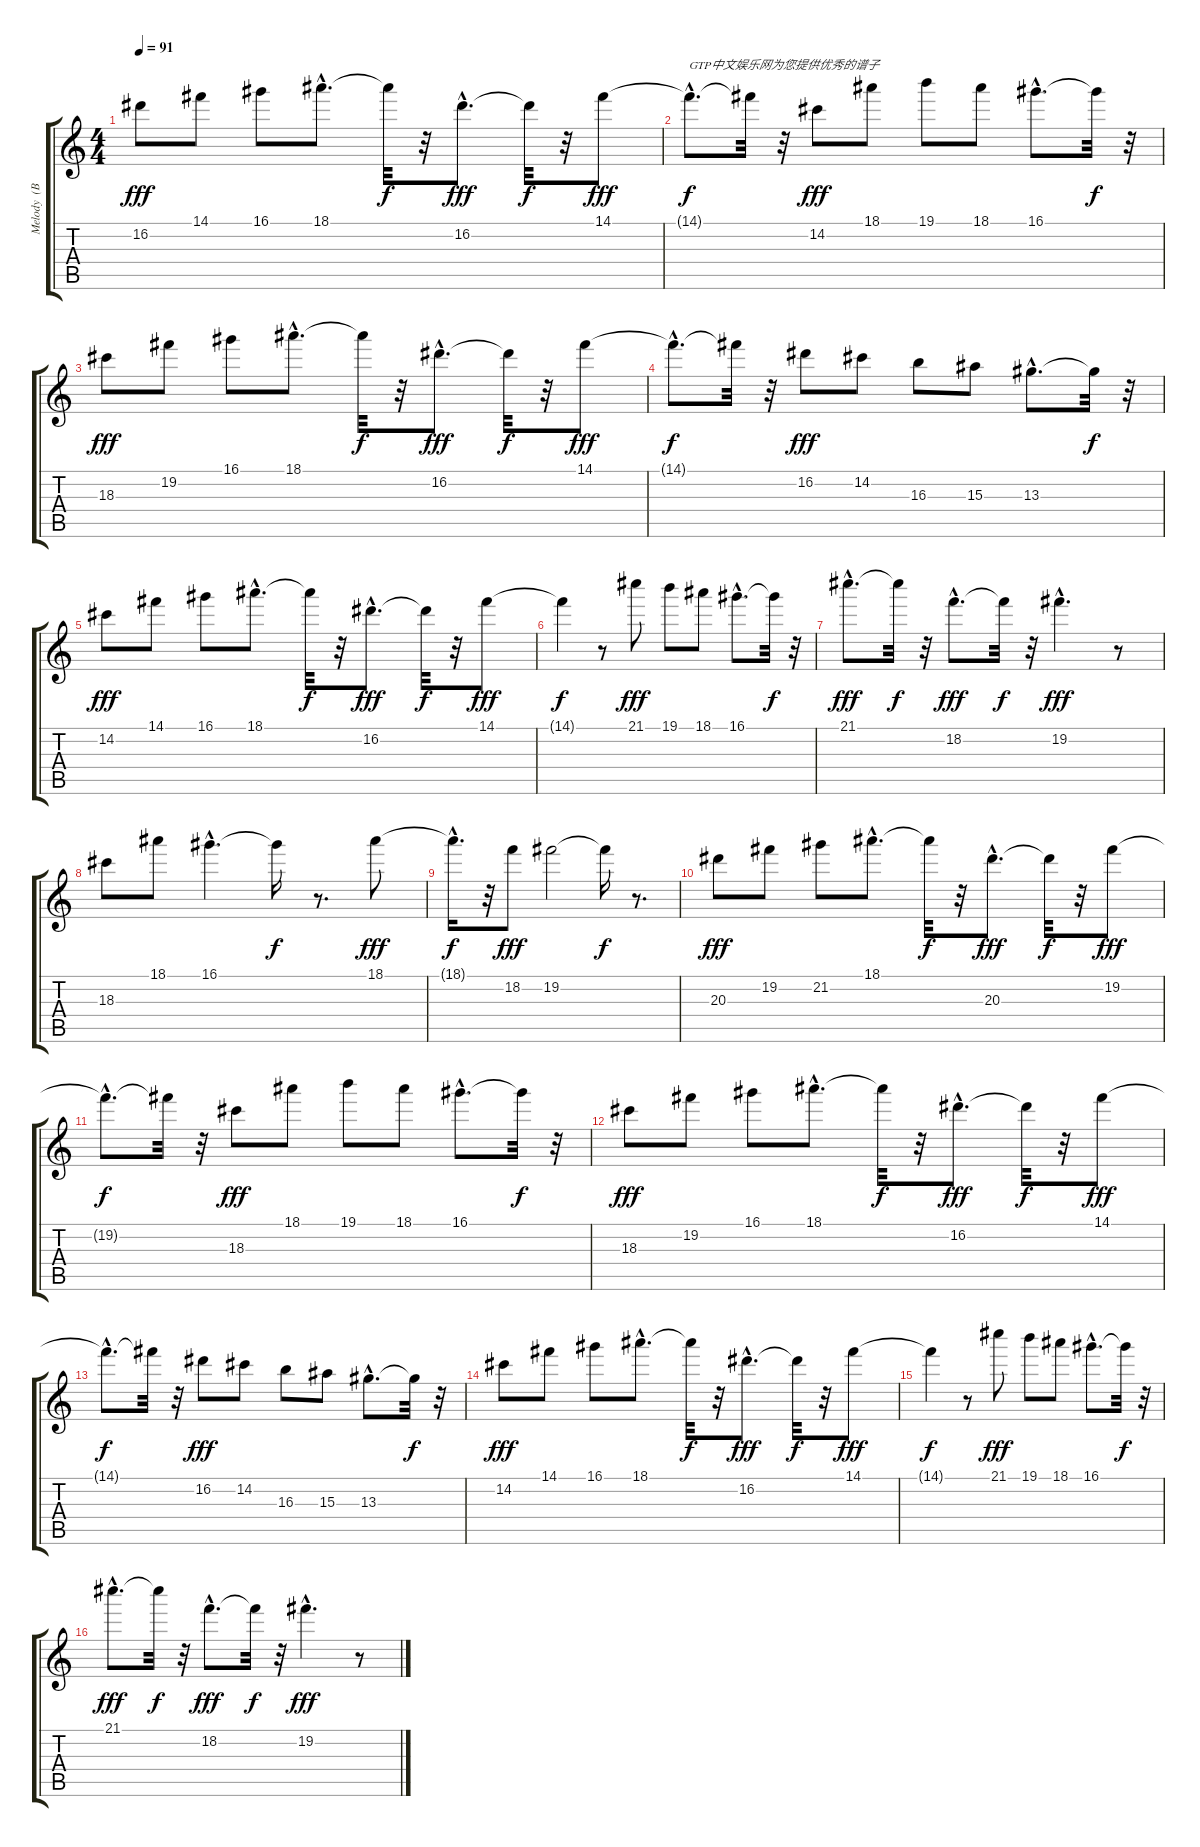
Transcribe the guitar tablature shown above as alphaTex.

\track ("Melody  (BB) (none)" "Melody  (B") {instrument overdrivenguitar}
\staff {score tabs}
\tuning (E4 B3 G3 D3 A2 E2) {hide}
\ts (4 4)
\tempo 91
\clef g2
\ks c
16.2.8{dy fff instrument overdrivenguitar} 14.1.8 16.1.8 18.1{hac}.8{d} 18.1{t}.32{dy f} r.32 16.2{hac}.8{d dy fff} 16.2{t}.32{dy f} r.32 14.1.8{dy fff} |
14.1{hac t}.8{d txt "GTP中文娱乐网为您提供优秀的谱子" dy f} 14.1{t}.32 r.32 14.2.8{dy fff} 18.1.8 19.1.8 18.1.8 16.1{hac}.8{d} 16.1{t}.32{dy f} r.32 |
18.3.8{dy fff} 19.2.8 16.1.8 18.1{hac}.8{d} 18.1{t}.32{dy f} r.32 16.2{hac}.8{d dy fff} 16.2{t}.32{dy f} r.32 14.1.8{dy fff} |
14.1{hac t}.8{d dy f} 14.1{t}.32 r.32 16.2.8{dy fff} 14.2.8 16.3.8 15.3.8 13.3{hac}.8{d} 13.3{t}.32{dy f} r.32 |
14.2.8{dy fff} 14.1.8 16.1.8 18.1{hac}.8{d} 18.1{t}.32{dy f} r.32 16.2{hac}.8{d dy fff} 16.2{t}.32{dy f} r.32 14.1.8{dy fff} |
14.1{t}.4{dy f} r.8 21.1.8{dy fff} 19.1.8 18.1.8 16.1{hac}.8{d} 16.1{t}.32{dy f} r.32 |
21.1{hac}.8{d dy fff} 21.1{t}.32{dy f} r.32 18.2{hac}.8{d dy fff} 18.2{t}.32{dy f} r.32 19.2{hac}.4{d dy fff} r.8 |
18.3.8 18.1.8 16.1{hac}.4{d} 16.1{t}.16{dy f} r.8{d} 18.1.8{dy fff} |
18.1{hac t}.16{d dy f} r.32 18.2.8{dy fff} 19.2.2 19.2{t}.16{dy f} r.8{d} |
20.3.8{dy fff} 19.2.8 21.2.8 18.1{hac}.8{d} 18.1{t}.32{dy f} r.32 20.3{hac}.8{d dy fff} 20.3{t}.32{dy f} r.32 19.2.8{dy fff} |
19.2{hac t}.8{d dy f} 19.2{t}.32 r.32 18.3.8{dy fff} 18.1.8 19.1.8 18.1.8 16.1{hac}.8{d} 16.1{t}.32{dy f} r.32 |
18.3.8{dy fff} 19.2.8 16.1.8 18.1{hac}.8{d} 18.1{t}.32{dy f} r.32 16.2{hac}.8{d dy fff} 16.2{t}.32{dy f} r.32 14.1.8{dy fff} |
14.1{hac t}.8{d dy f} 14.1{t}.32 r.32 16.2.8{dy fff} 14.2.8 16.3.8 15.3.8 13.3{hac}.8{d} 13.3{t}.32{dy f} r.32 |
14.2.8{dy fff} 14.1.8 16.1.8 18.1{hac}.8{d} 18.1{t}.32{dy f} r.32 16.2{hac}.8{d dy fff} 16.2{t}.32{dy f} r.32 14.1.8{dy fff} |
14.1{t}.4{dy f} r.8 21.1.8{dy fff} 19.1.8 18.1.8 16.1{hac}.8{d} 16.1{t}.32{dy f} r.32 |
21.1{hac}.8{d dy fff} 21.1{t}.32{dy f} r.32 18.2{hac}.8{d dy fff} 18.2{t}.32{dy f} r.32 19.2{hac}.4{d dy fff} r.8
